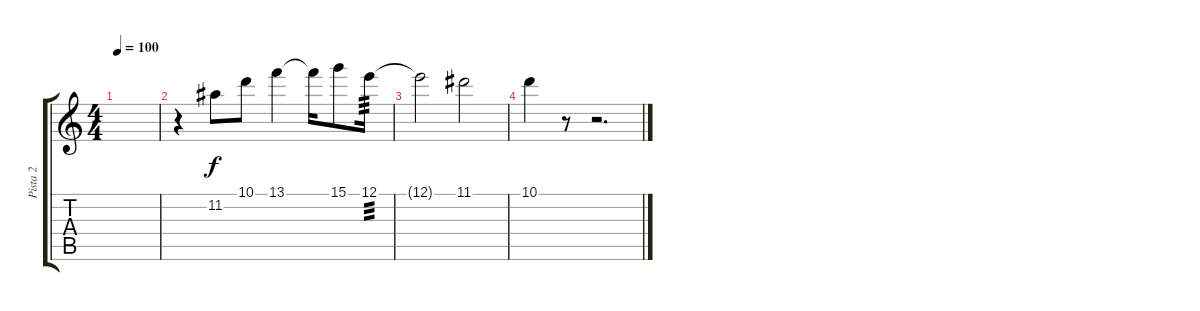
\track ("Pista 2" "Pista 2") {instrument acousticguitarnylon}
\staff {score tabs}
\tuning (E4 B3 G3 D3 A2 E2) {hide}
\ts (4 4)
\tempo 100
\clef g2
\ks c
|
r.4 11.2.8 10.1.8 13.1.4 13.1{t}.16 15.1.8 12.1.16{tp 3} |
12.1{t}.2 11.1.2 |
10.1.4 r.8 r.2{d}
